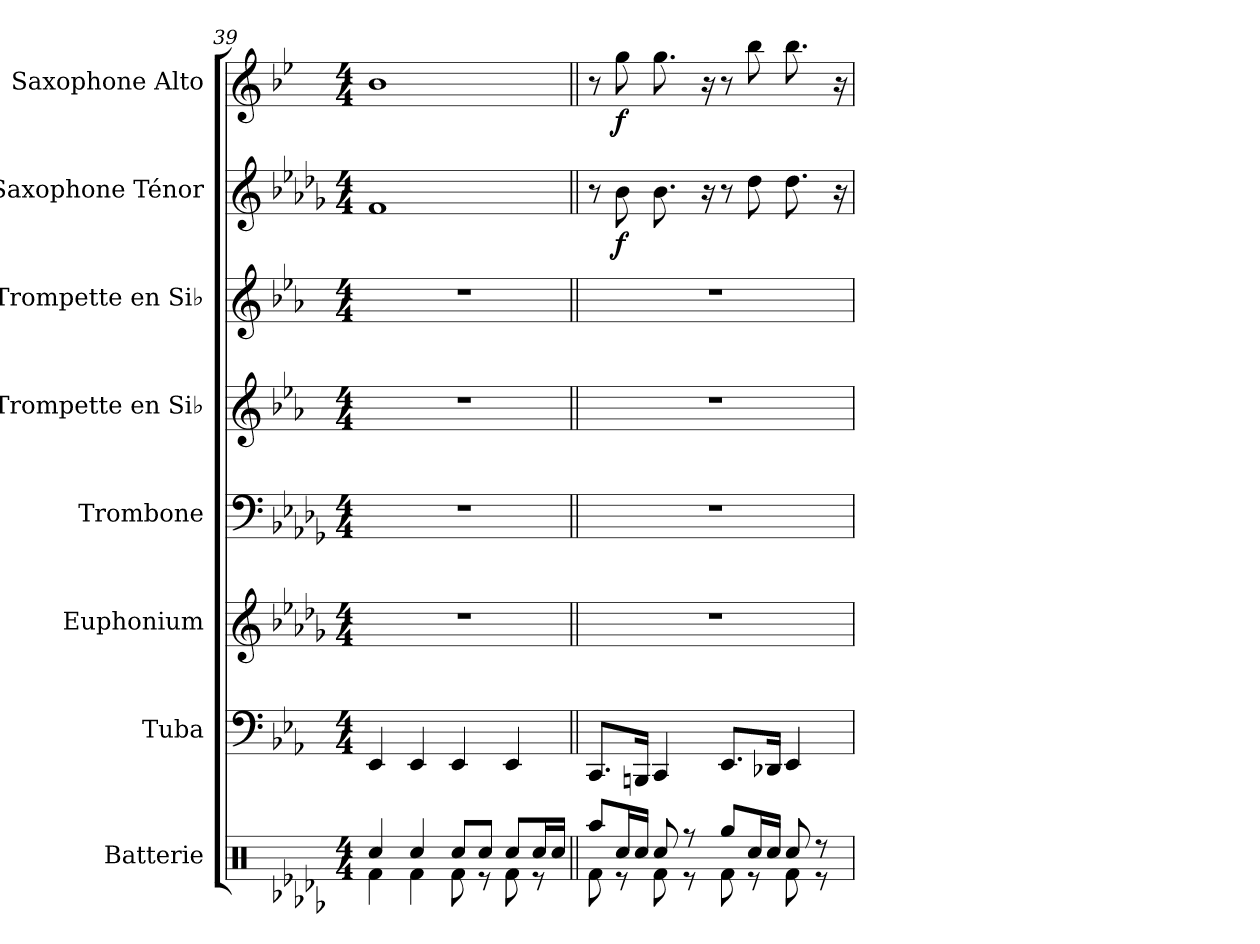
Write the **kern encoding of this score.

**kern	**kern	**kern	**kern	**kern	**kern	**kern	**dynam	**kern	**dynam
*part8	*part7	*part6	*part5	*part4	*part3	*part2	*part2	*part1	*part1
*staff8	*staff7	*staff6	*staff5	*staff4	*staff3	*staff2	*staff2	*staff1	*staff1
*I"Batterie	*I"Tuba	*I"Euphonium	*I"Trombone	*I"Trompette en Si♭	*I"Trompette en Si♭	*I"Saxophone Ténor	*	*I"Saxophone Alto	*
*I'Bat.	*I'Tba.	*I'Euph.	*I'Tbn.	*I'Tromp. Si♭	*I'Tromp. Si♭	*I'Sax. T.	*	*I'Sax. A.	*
*clefX	*clefF4	*clefG2	*clefF4	*clefG2	*clefG2	*clefG2	*	*clefG2	*
*	*ITrd1c2	*ITrd8c14	*	*ITrd1c2	*ITrd1c2	*ITrd8c14	*	*ITrd5c9	*
*k[b-e-a-d-g-]	*k[b-e-a-d-g-]	*k[b-e-a-d-g-]	*k[b-e-a-d-g-]	*k[b-e-a-d-g-]	*k[b-e-a-d-g-]	*k[b-e-a-d-g-]	*	*k[b-e-a-d-g-]	*
*M4/4	*M4/4	*M4/4	*M4/4	*M4/4	*M4/4	*M4/4	*	*M4/4	*
=39	=39	=39	=39	=39	=39	=39	=39	=39	=39
*^	*	*	*	*	*	*	*	*	*
4Rcc/	4Rf\	4DD-/	1r	1r	1r	1r	1F	.	1d-	.
4Rcc/	4Rf\	4DD-/	.	.	.	.	.	.	.	.
8Rcc/L	8Rf\	4DD-/	.	.	.	.	.	.	.	.
8Rcc/J	8r	.	.	.	.	.	.	.	.	.
8Rcc/L	8Rf\	4DD-/	.	.	.	.	.	.	.	.
16Rcc/L	8r	.	.	.	.	.	.	.	.	.
16Rcc/JJ	.	.	.	.	.	.	.	.	.	.
=40||	=40||	=40||	=40||	=40||	=40||	=40||	=40||	=40||	=40||	=40||
8Raa/L	8Rf\	8.BBB-/L	1r	1r	1r	1r	8r	.	8r	.
!	!	!	!	!	!	!	!	!LO:DY:b	!	!LO:DY:b
16Rcc/L	8r	.	.	.	.	.	8B-\	f	8b-\	f
16Rcc/JJ	.	16AAAn/Jk	.	.	.	.	.	.	.	.
8Rcc/	8Rf\	4BBB-/	.	.	.	.	8.B-\	.	8.b-\	.
8r	8r	.	.	.	.	.	.	.	.	.
.	.	.	.	.	.	.	16r	.	16r	.
8Rgg/L	8Rf\	8.DD-/L	.	.	.	.	8r	.	8r	.
16Rcc/L	8r	.	.	.	.	.	8d-\	.	8dd-\	.
16Rcc/JJ	.	16CC-X/Jk	.	.	.	.	.	.	.	.
8Rcc/	8Rf\	4DD-/	.	.	.	.	8.d-\	.	8.dd-\	.
8r	8r	.	.	.	.	.	.	.	.	.
.	.	.	.	.	.	.	16r	.	16r	.
*v	*v	*	*	*	*	*	*	*	*	*
=	=	=	=	=	=	=	=	=	=
*-	*-	*-	*-	*-	*-	*-	*-	*-	*-
